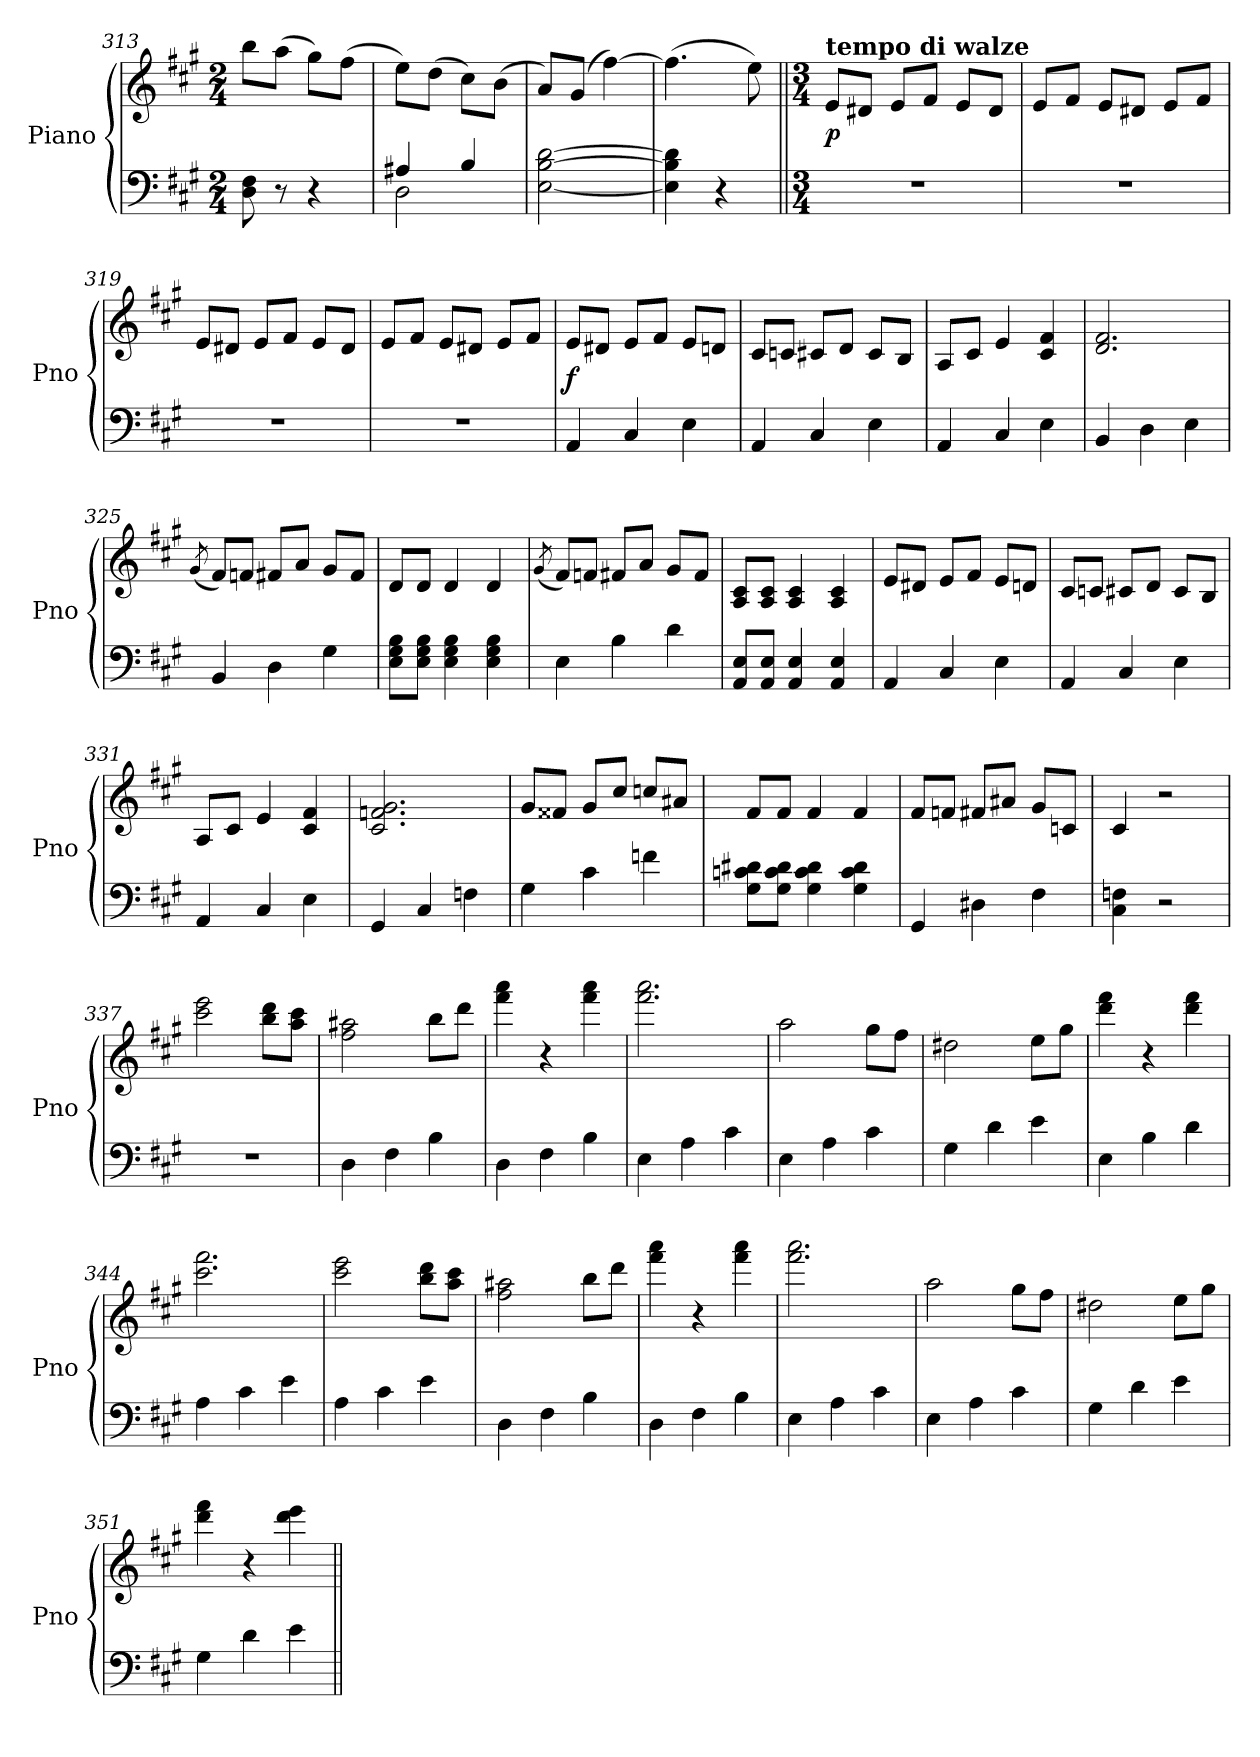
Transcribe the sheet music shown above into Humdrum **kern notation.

**kern	**kern	**dynam
*part1	*part1	*part1
*staff2	*staff1	*staff1/2
*I"Piano	*	*
*I'Pno	*	*
*clefF4	*clefG2	*
*k[f#c#g#]	*k[f#c#g#]	*
*M2/4	*M2/4	*
=313	=313	=313
8D\ 8F#\	8bb\L	.
8r	(8aa\J	.
4r	8gg#\L)	.
.	(8ff#\J	.
=314	=314	=314
*^	*	*
4A#X/	2D\	8ee\L)	.
.	.	(8dd\J	.
4B/	.	8cc#\L)	.
.	.	(8b\J	.
*v	*v	*	*
=315	=315	=315
[2E\ [2B\ [2d\	8a/L)	.
.	(8g#/J	.
.	[4ff#\)	.
=316	=316	=316
4E\] 4B\] 4d\]	(4.ff#\]	.
4r	.	.
.	8ee\)	.
!!LO:LB:g=z
=317||	=317||	=317||
*M3/4	*M3/4	*
!	!LO:TX:a:B:t=tempo di walze	!
!	!	!LO:DY:b
2.r	8e/L	p
.	8d#X/J	.
.	8e/L	.
.	8f#/J	.
.	8e/L	.
.	8d#/J	.
=318	=318	=318
2.r	8e/L	.
.	8f#/J	.
.	8e/L	.
.	8d#X/J	.
.	8e/L	.
.	8f#/J	.
=319	=319	=319
2.r	8e/L	.
.	8d#X/J	.
.	8e/L	.
.	8f#/J	.
.	8e/L	.
.	8d#/J	.
=320	=320	=320
2.r	8e/L	.
.	8f#/J	.
.	8e/L	.
.	8d#X/J	.
.	8e/L	.
.	8f#/J	.
=321	=321	=321
!	!	!LO:DY:b
4AA/	8e/L	f
.	8d#X/J	.
4C#/	8e/L	.
.	8f#/J	.
4E\	8e/L	.
.	8dn/J	.
=322	=322	=322
4AA/	8c#/L	.
.	8cn/J	.
4C#/	8c#X/L	.
.	8d/J	.
4E\	8c#/L	.
.	8B/J	.
=323	=323	=323
4AA/	8A/L	.
.	8c#/J	.
4C#/	4e/	.
4E\	4c#/ 4f#/	.
=324	=324	=324
4BB/	2.d/ 2.f#/	.
4D\	.	.
4E\	.	.
!!LO:LB:g=z
=325	=325	=325
.	(8qg#/	.
4BB/	8f#/L)	.
.	8fn/J	.
4D\	8f#X/L	.
.	8a/J	.
4G#\	8g#/L	.
.	8f#/J	.
=326	=326	=326
8E\ 8G#\ 8B\L	8d/L	.
8E\ 8G#\ 8B\J	8d/J	.
4E\ 4G#\ 4B\	4d/	.
4E\ 4G#\ 4B\	4d/	.
=327	=327	=327
.	(8qg#/	.
4E\	8f#/L)	.
.	8fn/J	.
4B\	8f#X/L	.
.	8a/J	.
4d\	8g#/L	.
.	8f#/J	.
=328	=328	=328
8AA/ 8E/L	8A/ 8c#/L	.
8AA/ 8E/J	8A/ 8c#/J	.
4AA/ 4E/	4A/ 4c#/	.
4AA/ 4E/	4A/ 4c#/	.
=329	=329	=329
4AA/	8e/L	.
.	8d#X/J	.
4C#/	8e/L	.
.	8f#/J	.
4E\	8e/L	.
.	8dn/J	.
=330	=330	=330
4AA/	8c#/L	.
.	8cn/J	.
4C#/	8c#X/L	.
.	8d/J	.
4E\	8c#/L	.
.	8B/J	.
=331	=331	=331
4AA/	8A/L	.
.	8c#/J	.
4C#/	4e/	.
4E\	4c#/ 4f#/	.
=332	=332	=332
4GG#/	2.c#/ 2.fn/ 2.g#/	.
4C#/	.	.
4Fn\	.	.
!!LO:LB:g=z
=333	=333	=333
4G#\	8g#/L	.
.	8f##X/J	.
4c#\	8g#/L	.
.	8cc#/J	.
4fn\	8ccn/L	.
.	8a#X/J	.
=334	=334	=334
8G#\ 8cn\ 8d#X\L	8f#/L	.
8G#\ 8c\ 8d#\J	8f#/J	.
4G#\ 4c\ 4d#\	4f#/	.
4G#\ 4c\ 4d#\	4f#/	.
=335	=335	=335
4GG#/	8f#/L	.
.	8fn/J	.
4D#X\	8f#X/L	.
.	8a#X/J	.
4F#\	8g#/L	.
.	8cn/J	.
=336	=336	=336
4C#\ 4Fn\	4c#/	.
2r	2r	.
=337	=337	=337
2.r	2ccc#\ 2eee\	.
.	8bb\ 8ddd\L	.
.	8aa\ 8ccc#\J	.
=338	=338	=338
4D\	2ff#\ 2aa#X\	.
4F#\	.	.
4B\	8bb\L	.
.	8ddd\J	.
=339	=339	=339
4D\	4fff#\ 4aaa\	.
4F#\	4r	.
4B\	4fff#\ 4aaa\	.
=340	=340	=340
4E\	2.fff#\ 2.aaa\	.
4A\	.	.
4c#\	.	.
=341	=341	=341
4E\	2aa\	.
4A\	.	.
4c#\	8gg#\L	.
.	8ff#\J	.
!!LO:LB:g=z
=342	=342	=342
4G#\	2dd#X\	.
4d\	.	.
4e\	8ee\L	.
.	8gg#\J	.
=343	=343	=343
4E\	4ddd\ 4fff#\	.
4B\	4r	.
4d\	4ddd\ 4fff#\	.
=344	=344	=344
4A\	2.ccc#\ 2.fff#\	.
4c#\	.	.
4e\	.	.
=345	=345	=345
4A\	2ccc#\ 2eee\	.
4c#\	.	.
4e\	8bb\ 8ddd\L	.
.	8aa\ 8ccc#\J	.
=346	=346	=346
4D\	2ff#\ 2aa#X\	.
4F#\	.	.
4B\	8bb\L	.
.	8ddd\J	.
=347	=347	=347
4D\	4fff#\ 4aaa\	.
4F#\	4r	.
4B\	4fff#\ 4aaa\	.
=348	=348	=348
4E\	2.fff#\ 2.aaa\	.
4A\	.	.
4c#\	.	.
=349	=349	=349
4E\	2aa\	.
4A\	.	.
4c#\	8gg#\L	.
.	8ff#\J	.
=350	=350	=350
4G#\	2dd#X\	.
4d\	.	.
4e\	8ee\L	.
.	8gg#\J	.
=351	=351	=351
4G#\	4ddd\ 4fff#\	.
4d\	4r	.
4e\	4ddd\ 4eee\	.
=||	=||	=||
*-	*-	*-
